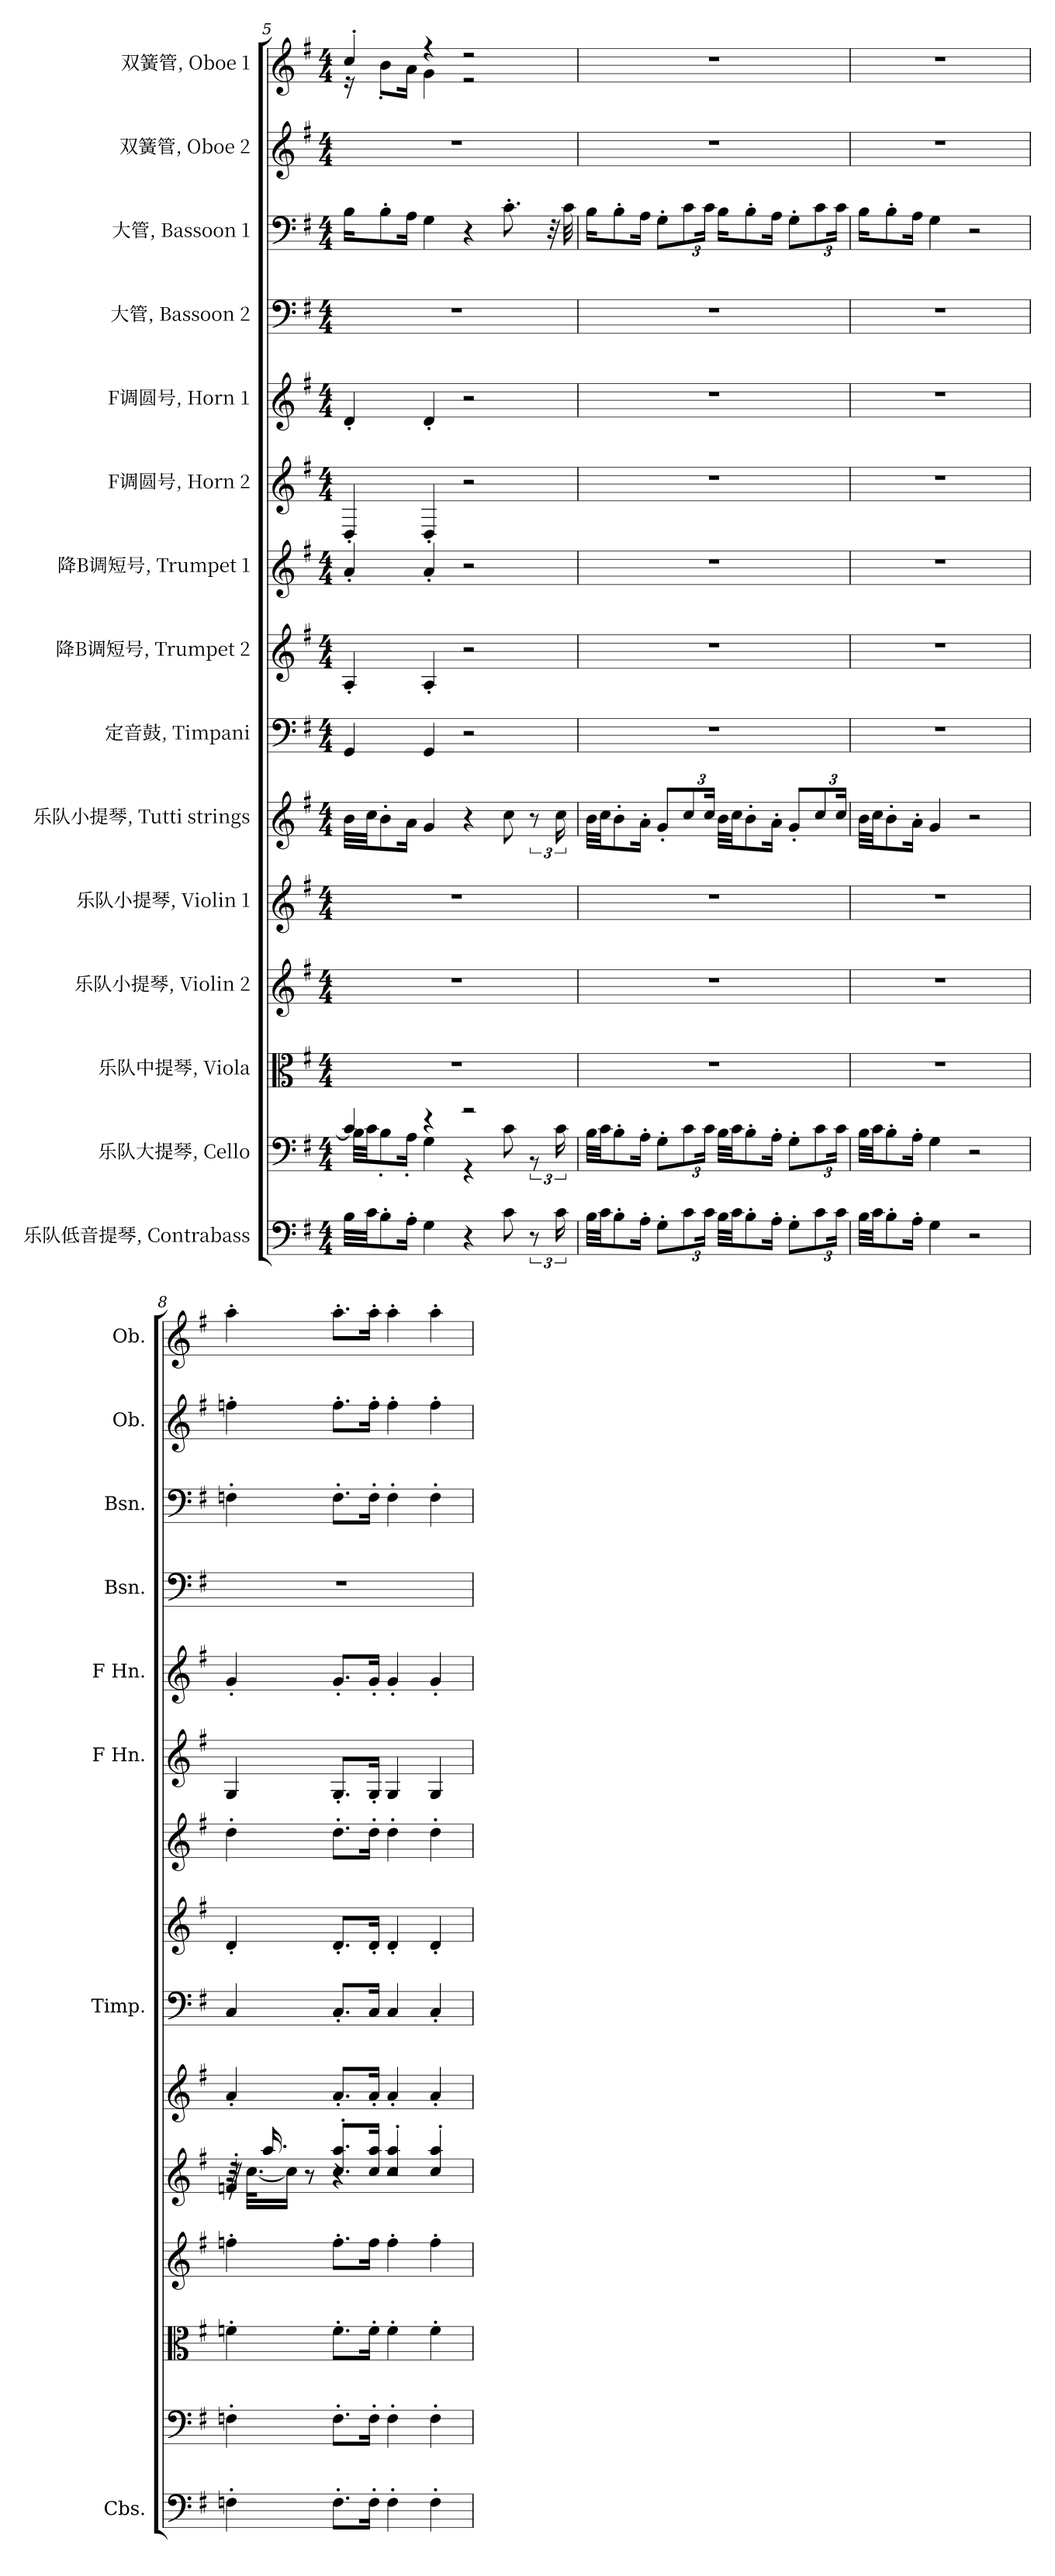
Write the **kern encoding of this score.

**kern	**kern	**kern	**kern	**kern	**kern	**kern	**kern	**kern	**kern	**kern	**kern	**kern	**kern	**kern
*part15	*part14	*part13	*part12	*part11	*part10	*part9	*part8	*part7	*part6	*part5	*part4	*part3	*part2	*part1
*staff15	*staff14	*staff13	*staff12	*staff11	*staff10	*staff9	*staff8	*staff7	*staff6	*staff5	*staff4	*staff3	*staff2	*staff1
*I"乐队低音提琴, Contrabass	*I"乐队大提琴, Cello	*I"乐队中提琴, Viola	*I"乐队小提琴, Violin 2	*I"乐队小提琴, Violin 1	*I"乐队小提琴, Tutti strings	*I"定音鼓, Timpani	*I"降B调短号, Trumpet 2	*I"降B调短号, Trumpet 1	*I"F调圆号, Horn 2	*I"F调圆号, Horn 1	*I"大管, Bassoon 2	*I"大管, Bassoon 1	*I"双簧管, Oboe 2	*I"双簧管, Oboe 1
*I'Cbs.	*	*	*	*	*	*I'Timp.	*	*	*I'F Hn.	*I'F Hn.	*I'Bsn.	*I'Bsn.	*I'Ob.	*I'Ob.
*clefF4	*clefF4	*clefC3	*clefG2	*clefG2	*clefG2	*clefF4	*clefG2	*clefG2	*clefG2	*clefG2	*clefF4	*clefF4	*clefG2	*clefG2
*ITrd7c12	*	*	*	*	*	*	*ITrd1c2	*ITrd1c2	*ITrd4c7	*ITrd4c7	*	*	*	*
*k[f#]	*k[f#]	*k[f#]	*k[f#]	*k[f#]	*k[f#]	*k[f#]	*k[b-]	*k[b-]	*k[]	*k[]	*k[f#]	*k[f#]	*k[f#]	*k[f#]
*M4/4	*M4/4	*M4/4	*M4/4	*M4/4	*M4/4	*M4/4	*M4/4	*M4/4	*M4/4	*M4/4	*M4/4	*M4/4	*M4/4	*M4/4
*MM148	*MM148	*MM148	*MM148	*MM148	*MM148	*MM148	*MM148	*MM148	*MM148	*MM148	*MM148	*MM148	*MM148	*MM148
=5	=5	=5	=5	=5	=5	=5	=5	=5	=5	=5	=5	=5	=5	=5
*	*^	*	*	*	*	*	*	*	*	*	*	*	*	*^
32BB\LLL	4c/]	32B\LLL	1r	1r	1r	32b\LLL	4GG/	4G'/	4g'/	4GG'/	4G'/	1r	16B\KL	1r	4cc'/	16r
32C\JJ	.	32c\JJ	.	.	.	32cc\JJ	.	.	.	.	.	.	.	.	.	.
8BB'\	.	8B'\	.	.	.	8b'\	.	.	.	.	.	.	8B'\	.	.	8b'\L
*	*	*	*	*	*	*	*	*	*	*	*	*	*	*	*MM144	*
16AA'\Jk	.	16A'\Jk	.	.	.	16a\Jk	.	.	.	.	.	.	16A\Jk	.	.	16a\Jk
*	*	*	*	*	*	*	*	*	*	*	*	*	*	*	*MM143	*
4GG\	4r	4G\	.	.	.	4g/	4GG/	4G'/	4g'/	4GG'/	4G'/	.	4G\	.	4r	4g\
4r	2r	4r	.	.	.	4r	2r	2r	2r	2r	2r	.	4r	.	2r	2r
8C\	.	8c\	.	.	.	8cc\	.	.	.	.	.	.	8.c'\	.	.	.
12r	.	12r	.	.	.	12r	.	.	.	.	.	.	.	.	.	.
.	.	.	.	.	.	.	.	.	.	.	.	.	32r	.	.	.
24C\	.	24c\	.	.	.	24cc\	.	.	.	.	.	.	.	.	.	.
.	.	.	.	.	.	.	.	.	.	.	.	.	32c\	.	.	.
*	*v	*v	*	*	*	*	*	*	*	*	*	*	*	*	*v	*v
=6	=6	=6	=6	=6	=6	=6	=6	=6	=6	=6	=6	=6	=6	=6
32BB\LLL	32B\LLL	1r	1r	1r	32b\LLL	1r	1r	1r	1r	1r	1r	16B\KL	1r	1r
32C\JJ	32c\JJ	.	.	.	32cc\JJ	.	.	.	.	.	.	.	.	.
8BB'\	8B'\	.	.	.	8b'\	.	.	.	.	.	.	8B'\	.	.
16AA'\Jk	16A'\Jk	.	.	.	16a'\Jk	.	.	.	.	.	.	16A\Jk	.	.
8GG'\L	8G'\L	.	.	.	8g'/L	.	.	.	.	.	.	8G'\L	.	.
*Xbrackettup	*Xbrackettup	*	*	*	*Xbrackettup	*	*	*	*	*	*	*Xbrackettup	*	*
12C\	12c\	.	.	.	12cc/	.	.	.	.	.	.	12c\	.	.
24C\Jk	24c\Jk	.	.	.	24cc/Jk	.	.	.	.	.	.	24c\Jk	.	.
32BB\LLL	32B\LLL	.	.	.	32b\LLL	.	.	.	.	.	.	16B\KL	.	.
32C\JJ	32c\JJ	.	.	.	32cc\JJ	.	.	.	.	.	.	.	.	.
8BB'\	8B'\	.	.	.	8b'\	.	.	.	.	.	.	8B'\	.	.
16AA'\Jk	16A'\Jk	.	.	.	16a'\Jk	.	.	.	.	.	.	16A\Jk	.	.
8GG'\L	8G'\L	.	.	.	8g'/L	.	.	.	.	.	.	8G'\L	.	.
12C\	12c\	.	.	.	12cc/	.	.	.	.	.	.	12c\	.	.
24C\Jk	24c\Jk	.	.	.	24cc/Jk	.	.	.	.	.	.	24c\Jk	.	.
!!LO:PB:g=z
=7	=7	=7	=7	=7	=7	=7	=7	=7	=7	=7	=7	=7	=7	=7
32BB\LLL	32B\LLL	1r	1r	1r	32b\LLL	1r	1r	1r	1r	1r	1r	16B\KL	1r	1r
32C\JJ	32c\JJ	.	.	.	32cc\JJ	.	.	.	.	.	.	.	.	.
8BB'\	8B'\	.	.	.	8b'\	.	.	.	.	.	.	8B'\	.	.
16AA'\Jk	16A'\Jk	.	.	.	16a'\Jk	.	.	.	.	.	.	16A\Jk	.	.
4GG\	4G\	.	.	.	4g/	.	.	.	.	.	.	4G\	.	.
2r	2r	.	.	.	2r	.	.	.	.	.	.	2r	.	.
=8	=8	=8	=8	=8	=8	=8	=8	=8	=8	=8	=8	=8	=8	=8
*	*	*	*	*	*	*	*	*	*	*	*	*	*	*MM154
*	*	*	*	*^	*	*	*	*	*	*	*	*	*	*
*	*	*	*	*	*^	*	*	*	*	*	*	*	*	*	*
4FFn'\	4Fn'\	4fn'\	4ffn'\	32r	64r	4fn'/	4a'/	4C/	4c'/	4cc'\	4C/	4c'/	1r	4Fn'\	4ffn'\	4aa'\
.	.	.	.	.	[32.cc\KLL	.	.	.	.	.	.	.	.	.	.	.
.	.	.	.	16.aa/	.	.	.	.	.	.	.	.	.	.	.	.
.	.	.	.	.	16cc\JJ]	.	.	.	.	.	.	.	.	.	.	.
.	.	.	.	8r	8r	.	.	.	.	.	.	.	.	.	.	.
8.FF'\L	8.F'\L	8.f'\L	8.ff'\L	8.cc/' 8.aa/'L	4r	4r	8.a'/L	8.C'/L	8.c'/L	8.cc'\L	8.C'/L	8.c'/L	.	8.F'\L	8.ff'\L	8.aa'\L
16FF'\Jk	16F'\Jk	16f'\Jk	16ff\Jk	16cc/ 16aa/Jk	.	.	16a'/Jk	16C/Jk	16c'/Jk	16cc'\Jk	16C'/Jk	16c'/Jk	.	16F'\Jk	16ff'\Jk	16aa'\Jk
4FF'\	4F'\	4f'\	4ff'\	4cc/' 4aa/'	2r	2r	4a'/	4C/	4c'/	4cc'\	4C/	4c'/	.	4F'\	4ff'\	4aa'\
4FF'\	4F'\	4f'\	4ff'\	4cc/' 4aa/'	.	.	4a'/	4C'/	4c'/	4cc'\	4C/	4c'/	.	4F'\	4ff'\	4aa'\
*	*	*	*	*v	*v	*v	*	*	*	*	*	*	*	*	*	*
=	=	=	=	=	=	=	=	=	=	=	=	=	=	=
*-	*-	*-	*-	*-	*-	*-	*-	*-	*-	*-	*-	*-	*-	*-
